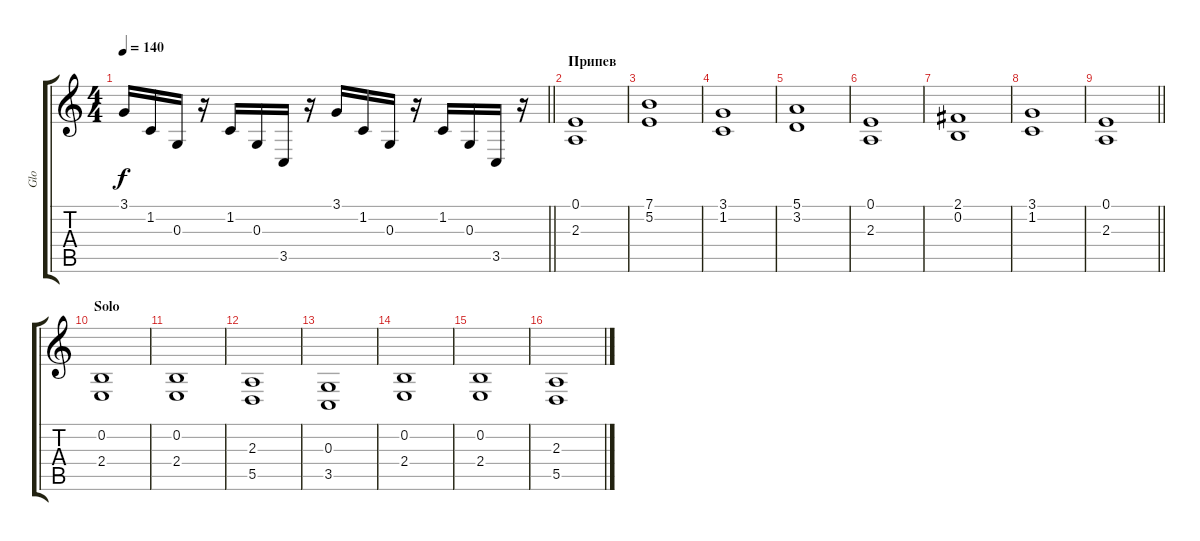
\track ("Glo" "Glo") {instrument lead2sawtooth}
\staff {score tabs}
\tuning (E4 B3 G3 D3 A2 E2) {hide}
\ts (4 4)
\tempo 140
\clef g2
\barLineRight lightlight
\ks c
3.1.16{dy f} 1.2.16 0.3.16 r.16 1.2.16 0.3.16 3.5.16 r.16 3.1.16 1.2.16 0.3.16 r.16 1.2.16 0.3.16 3.5.16 r.16 |
\section ("" "Припев")
(0.1 2.3).1 |
(7.1 5.2).1 |
(3.1 1.2).1 |
(5.1 3.2).1 |
(0.1 2.3).1 |
(2.1 0.2).1 |
(3.1 1.2).1 |
\barLineRight lightlight
(0.1 2.3).1 |
\section ("" "Solo")
(0.2 2.4).1 |
(0.2 2.4).1 |
(2.3 5.5).1 |
(0.3 3.5).1 |
(0.2 2.4).1 |
(0.2 2.4).1 |
(2.3 5.5).1
